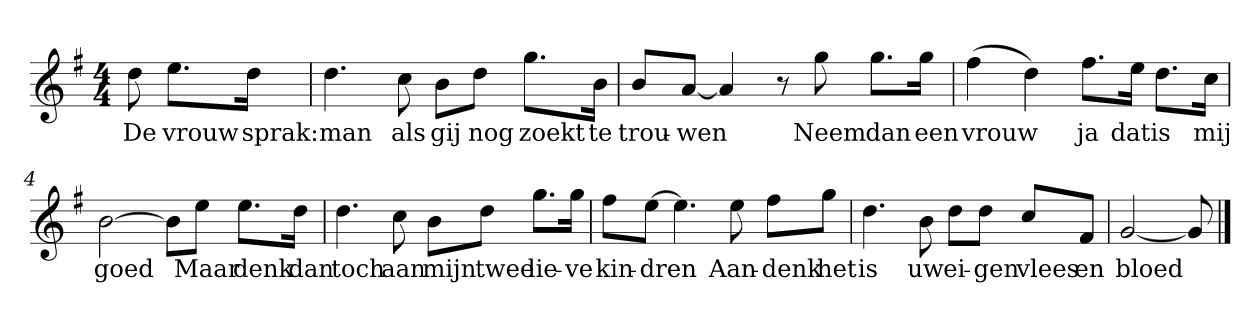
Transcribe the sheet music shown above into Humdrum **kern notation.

**kern	**text
*part1	*part1
*staff1	*staff1
*clefG2	*
*k[f#]	*
*G:	*
*M4/4	*
*MM120	*
=	=
8dd	De
8.ee\L	vrouw
16dd\Jk	sprak:
=1	=1
4.dd	man
8cc	als
8b\L	gij
8dd\J	nog
8.gg\L	zoekt
16b\Jk	te
=2	=2
8b/L	trou-
[8a/J	-wen
4a]	.
8r	.
8gg	Neem
8.gg\L	dan
16gg\Jk	een
=3	=3
(4ff#	vrouw
4dd)	.
8.ff#\L	ja
16ee\Jk	dat
8.dd\L	is
16cc\Jk	mij
=4	=4
[2b	goed
8b\L]	.
8ee\J	Maar
8.ee\L	denk
16dd\Jk	dan
=5	=5
4.dd	toch
8cc	aan
8b\L	mijn
8dd\J	twee
8.gg\L	lie-
16gg\Jk	-ve
=6	=6
8ff#\L	kin-
[8ee\J	-dren
4.ee]	.
8ee	Aan-
8ff#\L	-denk
8gg\J	het
=7	=7
4.dd	is
8b	uw
8dd\L	ei-
8dd\J	-gen
8cc/L	vlees
8f#/J	en
=8	=8
[2g	bloed
8g]	.
==	==
*-	*-
